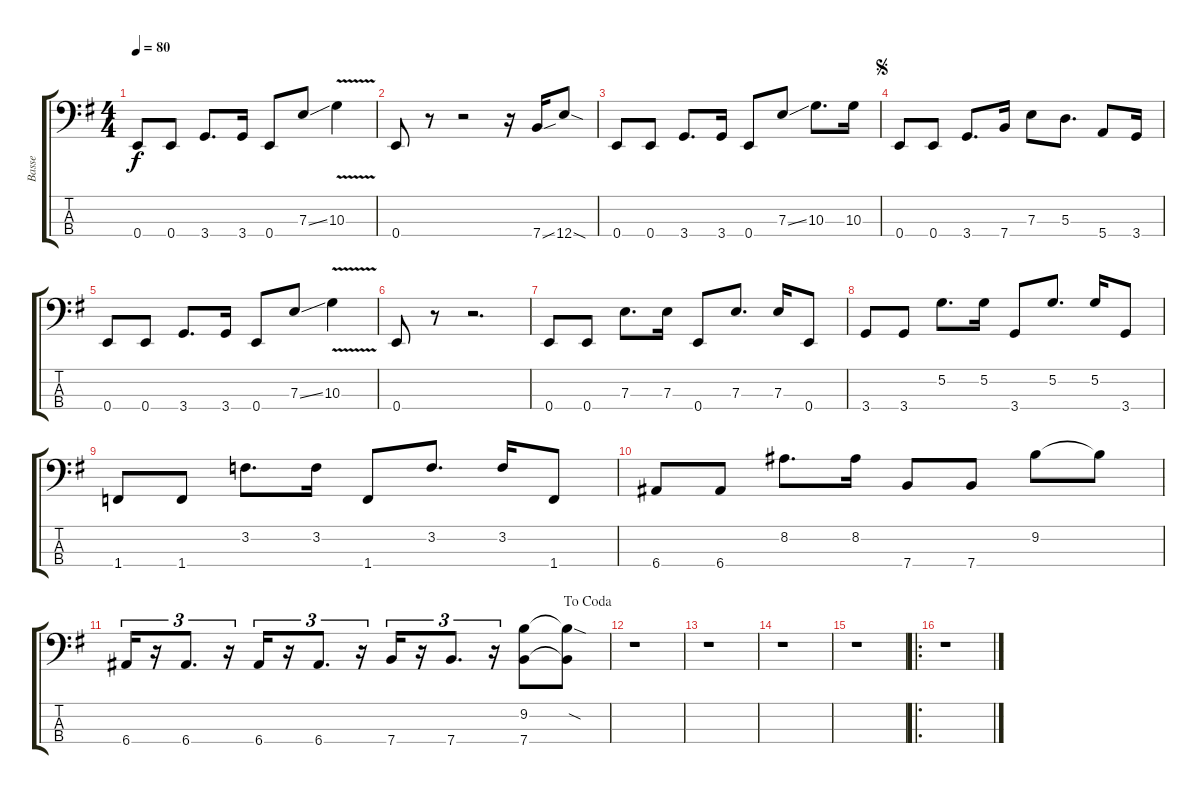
\track ("Basse" "Basse") {instrument electricbassfinger}
\staff {score tabs}
\tuning (G2 D2 A1 E1) {hide}
\ts (4 4)
\tempo 80
\clef f4
\ks g
0.4.8{dy f} 0.4.8 3.4.8{d} 3.4.16 0.4.8 7.3{ss}.8 10.3{v}.4 |
0.4.8 r.8 r.2 r.16 7.4{sou}.16 12.4{sod}.8 |
0.4.8 0.4.8 3.4.8{d} 3.4.16 0.4.8 7.3{ss}.8 10.3.8{d} 10.3.16 |
\jump segno
0.4.8 0.4.8 3.4.8{d} 7.4.16 7.3.8 5.3.8{d} 5.4.8 3.4.16 |
0.4.8 0.4.8 3.4.8{d} 3.4.16 0.4.8 7.3{ss}.8 10.3{v}.4 |
0.4.8 r.8 r.2{d} |
0.4.8 0.4.8 7.3.8{d} 7.3.16 0.4.8 7.3.8{d} 7.3.16 0.4.8 |
3.4.8 3.4.8 5.2.8{d} 5.2.16 3.4.8 5.2.8{d} 5.2.16 3.4.8 |
1.4.8 1.4.8 3.2.8{d} 3.2.16 1.4.8 3.2.8{d} 3.2.16 1.4.8 |
6.4.8 6.4.8 8.2.8{d} 8.2.16 7.4.8 7.4.8 9.2.8 9.2{t}.8 |
\jump dacoda
6.4.16{tu (3 2)} r.16{tu (3 2)} 6.4.8{d tu (3 2)} r.16{tu (3 2)} 6.4.16{tu (3 2)} r.16{tu (3 2)} 6.4.8{d tu (3 2)} r.16{tu (3 2)} 7.4.16{tu (3 2)} r.16{tu (3 2)} 7.4.8{d tu (3 2)} r.16{tu (3 2)} (9.2 7.4).8 (9.2{sod t} 7.4{t}).8 |
r.1 |
r.1 |
r.1 |
r.1 |
\ro
r.1
